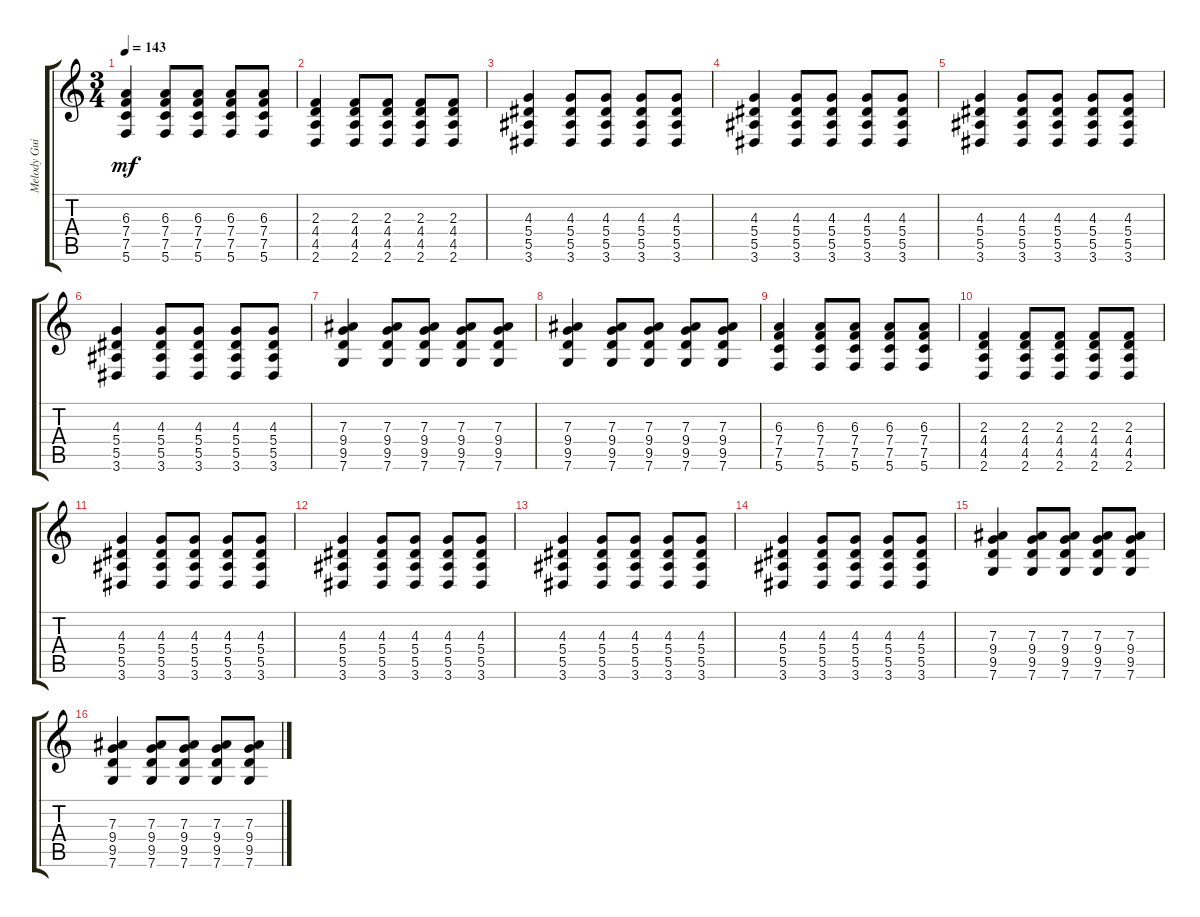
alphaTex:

\track ("Melody Guitar" "Melody Gui") {instrument distortionguitar}
\staff {score tabs}
\tuning (C4 G3 Eb3 Bb2 F2 C2) {hide}
\ts (3 4)
\tempo 143
\clef g2
\ks c
(6.3 7.4 7.5 5.6).4{dy mf} (6.3 7.4 7.5 5.6).8 (6.3 7.4 7.5 5.6).8 (6.3 7.4 7.5 5.6).8 (6.3 7.4 7.5 5.6).8 |
(2.3 4.4 4.5 2.6).4 (2.3 4.4 4.5 2.6).8 (2.3 4.4 4.5 2.6).8 (2.3 4.4 4.5 2.6).8 (2.3 4.4 4.5 2.6).8 |
(4.3 5.4 5.5 3.6).4 (4.3 5.4 5.5 3.6).8 (4.3 5.4 5.5 3.6).8 (4.3 5.4 5.5 3.6).8 (4.3 5.4 5.5 3.6).8 |
(4.3 5.4 5.5 3.6).4 (4.3 5.4 5.5 3.6).8 (4.3 5.4 5.5 3.6).8 (4.3 5.4 5.5 3.6).8 (4.3 5.4 5.5 3.6).8 |
(4.3 5.4 5.5 3.6).4 (4.3 5.4 5.5 3.6).8 (4.3 5.4 5.5 3.6).8 (4.3 5.4 5.5 3.6).8 (4.3 5.4 5.5 3.6).8 |
(4.3 5.4 5.5 3.6).4 (4.3 5.4 5.5 3.6).8 (4.3 5.4 5.5 3.6).8 (4.3 5.4 5.5 3.6).8 (4.3 5.4 5.5 3.6).8 |
(7.3 9.4 9.5 7.6).4 (7.3 9.4 9.5 7.6).8 (7.3 9.4 9.5 7.6).8 (7.3 9.4 9.5 7.6).8 (7.3 9.4 9.5 7.6).8 |
(7.3 9.4 9.5 7.6).4 (7.3 9.4 9.5 7.6).8 (7.3 9.4 9.5 7.6).8 (7.3 9.4 9.5 7.6).8 (7.3 9.4 9.5 7.6).8 |
(6.3 7.4 7.5 5.6).4 (6.3 7.4 7.5 5.6).8 (6.3 7.4 7.5 5.6).8 (6.3 7.4 7.5 5.6).8 (6.3 7.4 7.5 5.6).8 |
(2.3 4.4 4.5 2.6).4 (2.3 4.4 4.5 2.6).8 (2.3 4.4 4.5 2.6).8 (2.3 4.4 4.5 2.6).8 (2.3 4.4 4.5 2.6).8 |
(4.3 5.4 5.5 3.6).4 (4.3 5.4 5.5 3.6).8 (4.3 5.4 5.5 3.6).8 (4.3 5.4 5.5 3.6).8 (4.3 5.4 5.5 3.6).8 |
(4.3 5.4 5.5 3.6).4 (4.3 5.4 5.5 3.6).8 (4.3 5.4 5.5 3.6).8 (4.3 5.4 5.5 3.6).8 (4.3 5.4 5.5 3.6).8 |
(4.3 5.4 5.5 3.6).4 (4.3 5.4 5.5 3.6).8 (4.3 5.4 5.5 3.6).8 (4.3 5.4 5.5 3.6).8 (4.3 5.4 5.5 3.6).8 |
(4.3 5.4 5.5 3.6).4 (4.3 5.4 5.5 3.6).8 (4.3 5.4 5.5 3.6).8 (4.3 5.4 5.5 3.6).8 (4.3 5.4 5.5 3.6).8 |
(7.3 9.4 9.5 7.6).4 (7.3 9.4 9.5 7.6).8 (7.3 9.4 9.5 7.6).8 (7.3 9.4 9.5 7.6).8 (7.3 9.4 9.5 7.6).8 |
(7.3 9.4 9.5 7.6).4 (7.3 9.4 9.5 7.6).8 (7.3 9.4 9.5 7.6).8 (7.3 9.4 9.5 7.6).8 (7.3 9.4 9.5 7.6).8
